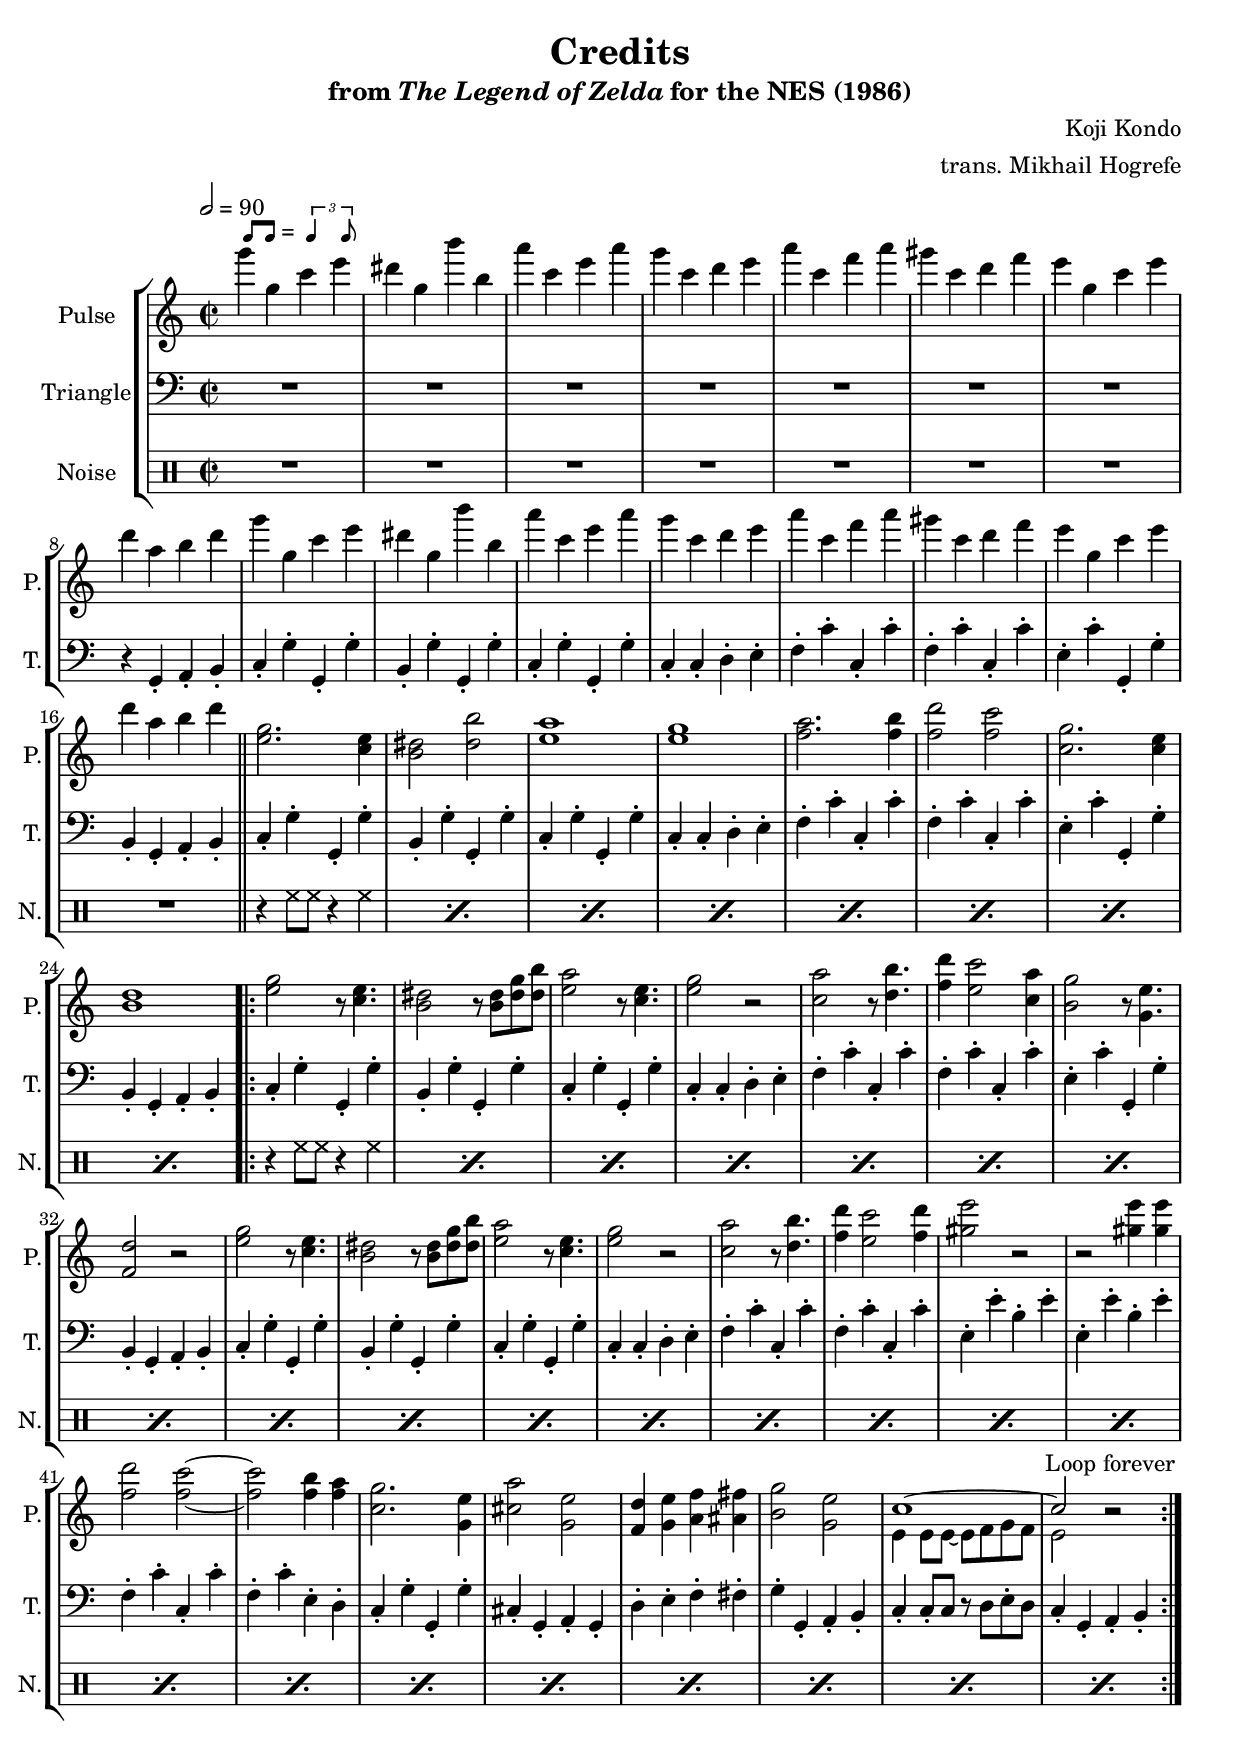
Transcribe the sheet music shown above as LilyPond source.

\version "2.22.0"

smaller = {
    \set fontSize = #-3
    \override Stem #'length-fraction = #0.56
    \override Beam #'thickness = #0.2688
    \override Beam #'length-fraction = #0.56
}

swing = \markup {
  \score {
    \new Staff \with { \remove "Time_signature_engraver" \remove "Clef_engraver" \remove "Staff_symbol_engraver"  }
    {
      \smaller
      b'8^[ b']
    }
    \layout { ragged-right = ##t  indent = 0\cm }
  }
  =
  \score {
    \new Staff \with { \remove "Time_signature_engraver" \remove "Clef_engraver" \remove "Staff_symbol_engraver"  }
    {
      \smaller
      \times 2/3 {\stemUp b'4 b'8}
    }
    \layout { ragged-right = ##t  indent = 0\cm }
  }
}

\book {
    \header {
        title = "Credits"
        subtitle = \markup { "from" {\italic "The Legend of Zelda"} "for the NES (1986)" }
        composer = "Koji Kondo"
        arranger = "trans. Mikhail Hogrefe"
    }

    \score {
        {
            \new StaffGroup <<
                \new Staff \relative c'''' {
                    \set Staff.instrumentName = "Pulse"
                    \set Staff.shortInstrumentName = "P."
\time 2/2
\tempo 2 = 90
g4^\swing g, c e |
dis4 g, b' b, |
a'4 c, e a |
g4 c, d e |
a4 c, f a |
gis4 c, d f |
e4 g, c e |
d4 a b d |
g4 g, c e |
dis4 g, b' b, |
a'4 c, e a |
g4 c, d e |
a4 c, f a |
gis4 c, d f |
e4 g, c e |
d4 a b d |
\bar "||"
<e, g>2. <c e>4 |
<b dis>2 <dis b'> |
<e a>1 |
<e g>1 |
<f a>2. <f b>4 |
<f d'>2 <f c'> |
<c g'>2. <c e>4 |
<b d>1 |
                    \repeat volta 2 {
<e g>2 r8 <c e>4. |
<b dis>2 r8 <b dis> <dis g> <dis b'> |
<e a>2 r8 <c e>4. |
<e g>2 r |
<c a'>2 r8 <d b'>4. |
<f d'>4 <e c'>2 <c a'>4 |
<b g'>2 r8 <g e'>4. |
<f d'>2 r |
<e' g>2 r8 <c e>4. |
<b dis>2 r8 <b dis> <dis g> <dis b'> |
<e a>2 r8 <c e>4. |
<e g>2 r |
<c a'>2 r8 <d b'>4. |
<f d'>4 <e c'>2 <f d'>4 |
<gis e'>2 r |
r2 <gis e'>4 4 |
<f d'>2 <f c'> ~ |
<f c'>2 <f b>4 <f a> |
<c g'>2. <g e'>4 |
<cis a'>2 <g e'> |
<f d'>4 <g e'> <a f'> <ais fis'> |
<b g'>2 <g e'> |
<<{
c1 ~ |
c2
}\\{
e,4 e8 e ~ e f g f |
e2
}>>
r2 |
                    }
\once \override Score.RehearsalMark.self-alignment-X = #RIGHT
\mark \markup { \fontsize #-2 "Loop forever" }
                }

                \new Staff \relative c {
                    \set Staff.instrumentName = "Triangle"
                    \set Staff.shortInstrumentName = "T."
\clef bass
R1*7
r4 g-. a-. b-. |
c4-. g'-. g,-. g'-. |
b,4-. g'-. g,-. g'-. |
c,4-. g'-. g,-. g'-. |
c,4-. c-. d-. e-. |
f4-. c'-. c,-. c'-. |
f,4-. c'-. c,-. c'-. |
e,4-. c'-. g,-. g'-. |
b,4-. g-. a-. b-. |
c4-. g'-. g,-. g'-. |
b,4-. g'-. g,-. g'-. |
c,4-. g'-. g,-. g'-. |
c,4-. c-. d-. e-. |
f4-. c'-. c,-. c'-. |
f,4-. c'-. c,-. c'-. |
e,4-. c'-. g,-. g'-. |
b,4-. g-. a-. b-. |
c4-. g'-. g,-. g'-. |
b,4-. g'-. g,-. g'-. |
c,4-. g'-. g,-. g'-. |
c,4-. c-. d-. e-. |
f4-. c'-. c,-. c'-. |
f,4-. c'-. c,-. c'-. |
e,4-. c'-. g,-. g'-. |
b,4-. g-. a-. b-. |
c4-. g'-. g,-. g'-. |
b,4-. g'-. g,-. g'-. |
c,4-. g'-. g,-. g'-. |
c,4-. c-. d-. e-. |
f4-. c'-. c,-. c'-. |
f,4-. c'-. c,-. c'-. |
e,4-. e'-. b-. e-. |
e,4-. e'-. b-. e-. |
f,4-. c'-. c,-. c'-. |
f,4-. c'-. e,-. d-. |
c4-. g'-. g,-. g'-. |
cis,4-. g-. a-. g-. |
d'4-. e-. f-. fis-. |
g4-. g,-. a-. b-. |
c4-. c8-. c r d e-. d |
c4-. g-. a-. b-. |
                }

                \new DrumStaff {
                    \drummode {
                        \set Staff.instrumentName="Noise"
                        \set Staff.shortInstrumentName="N."
R1*16
\repeat percent 8 { r4 hh8 hh r4 hh | }
\repeat percent 24 { r4 hh8 hh r4 hh | }
                    }
                }
            >>
        }
        \layout {
            \context {
                \Staff
                \RemoveEmptyStaves
            }
            \context {
                \DrumStaff
                \RemoveEmptyStaves
            }
        }
    }
}
